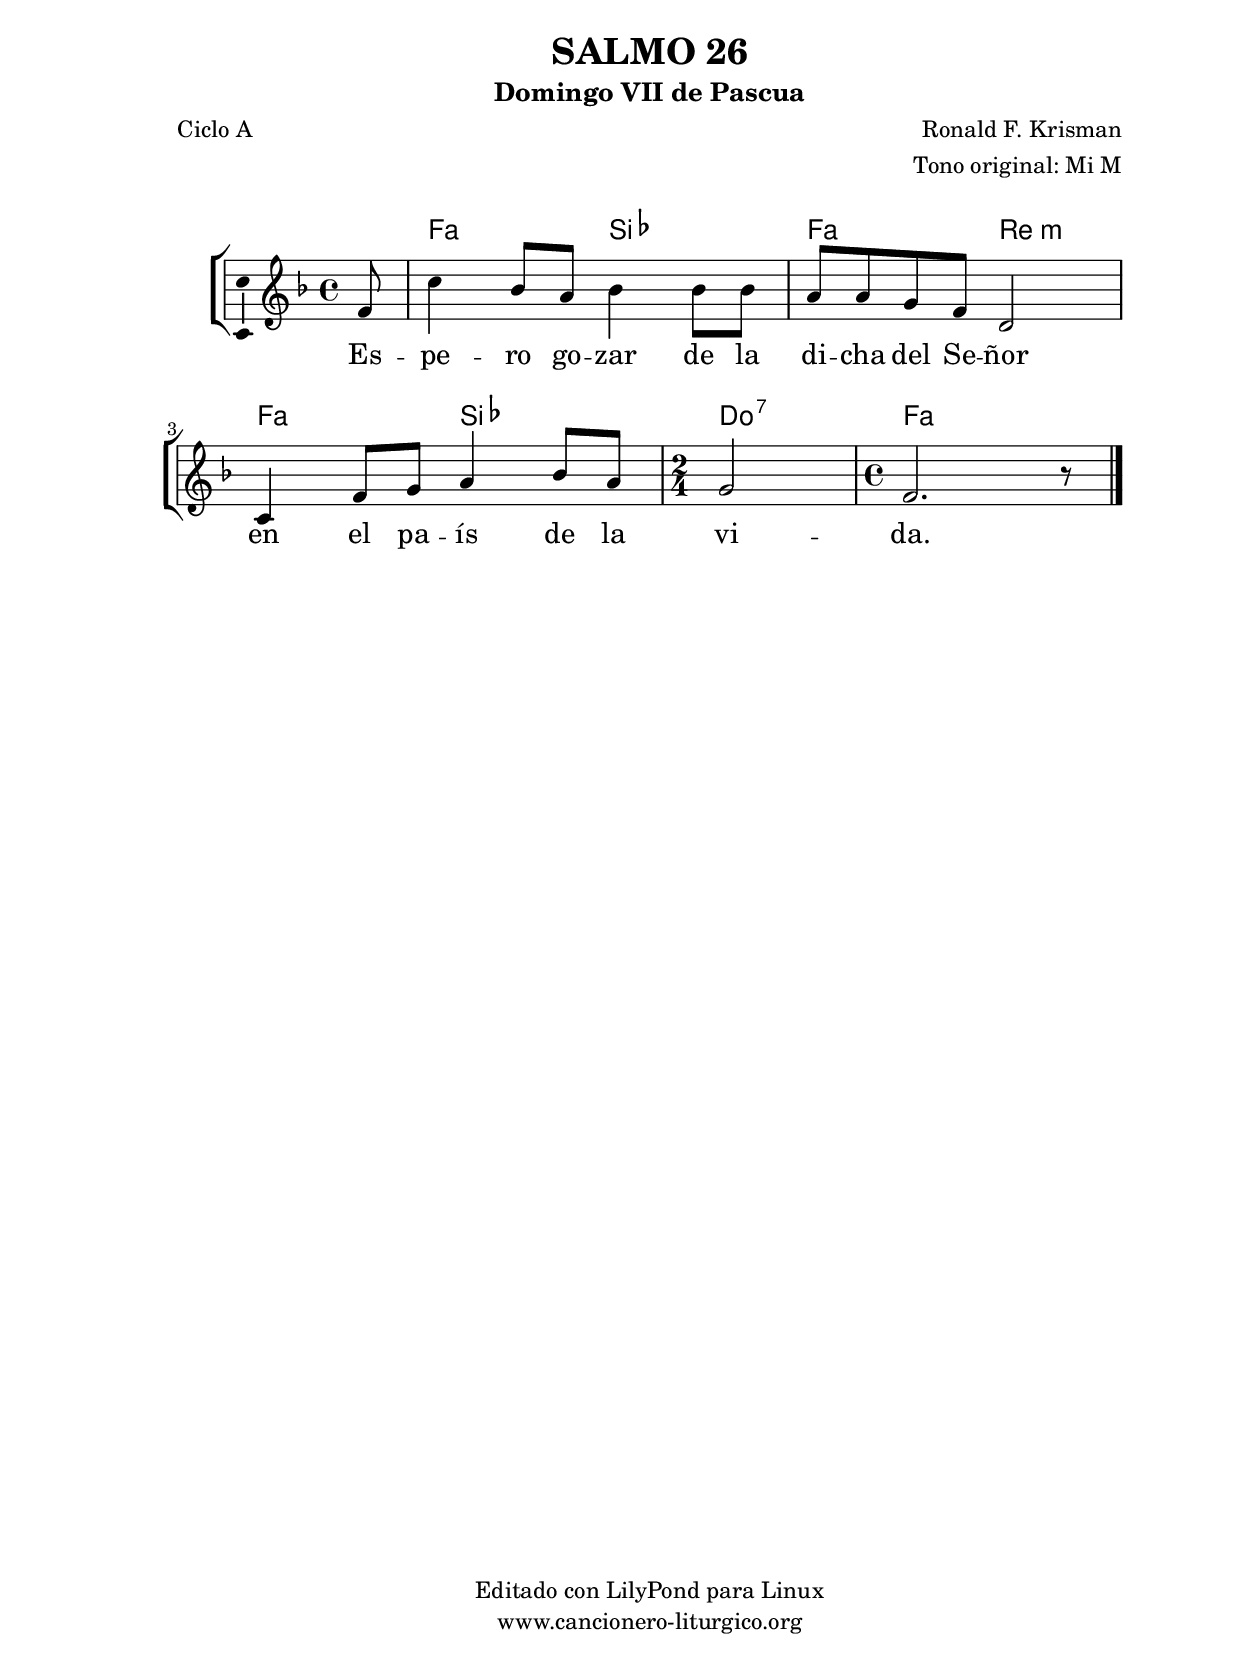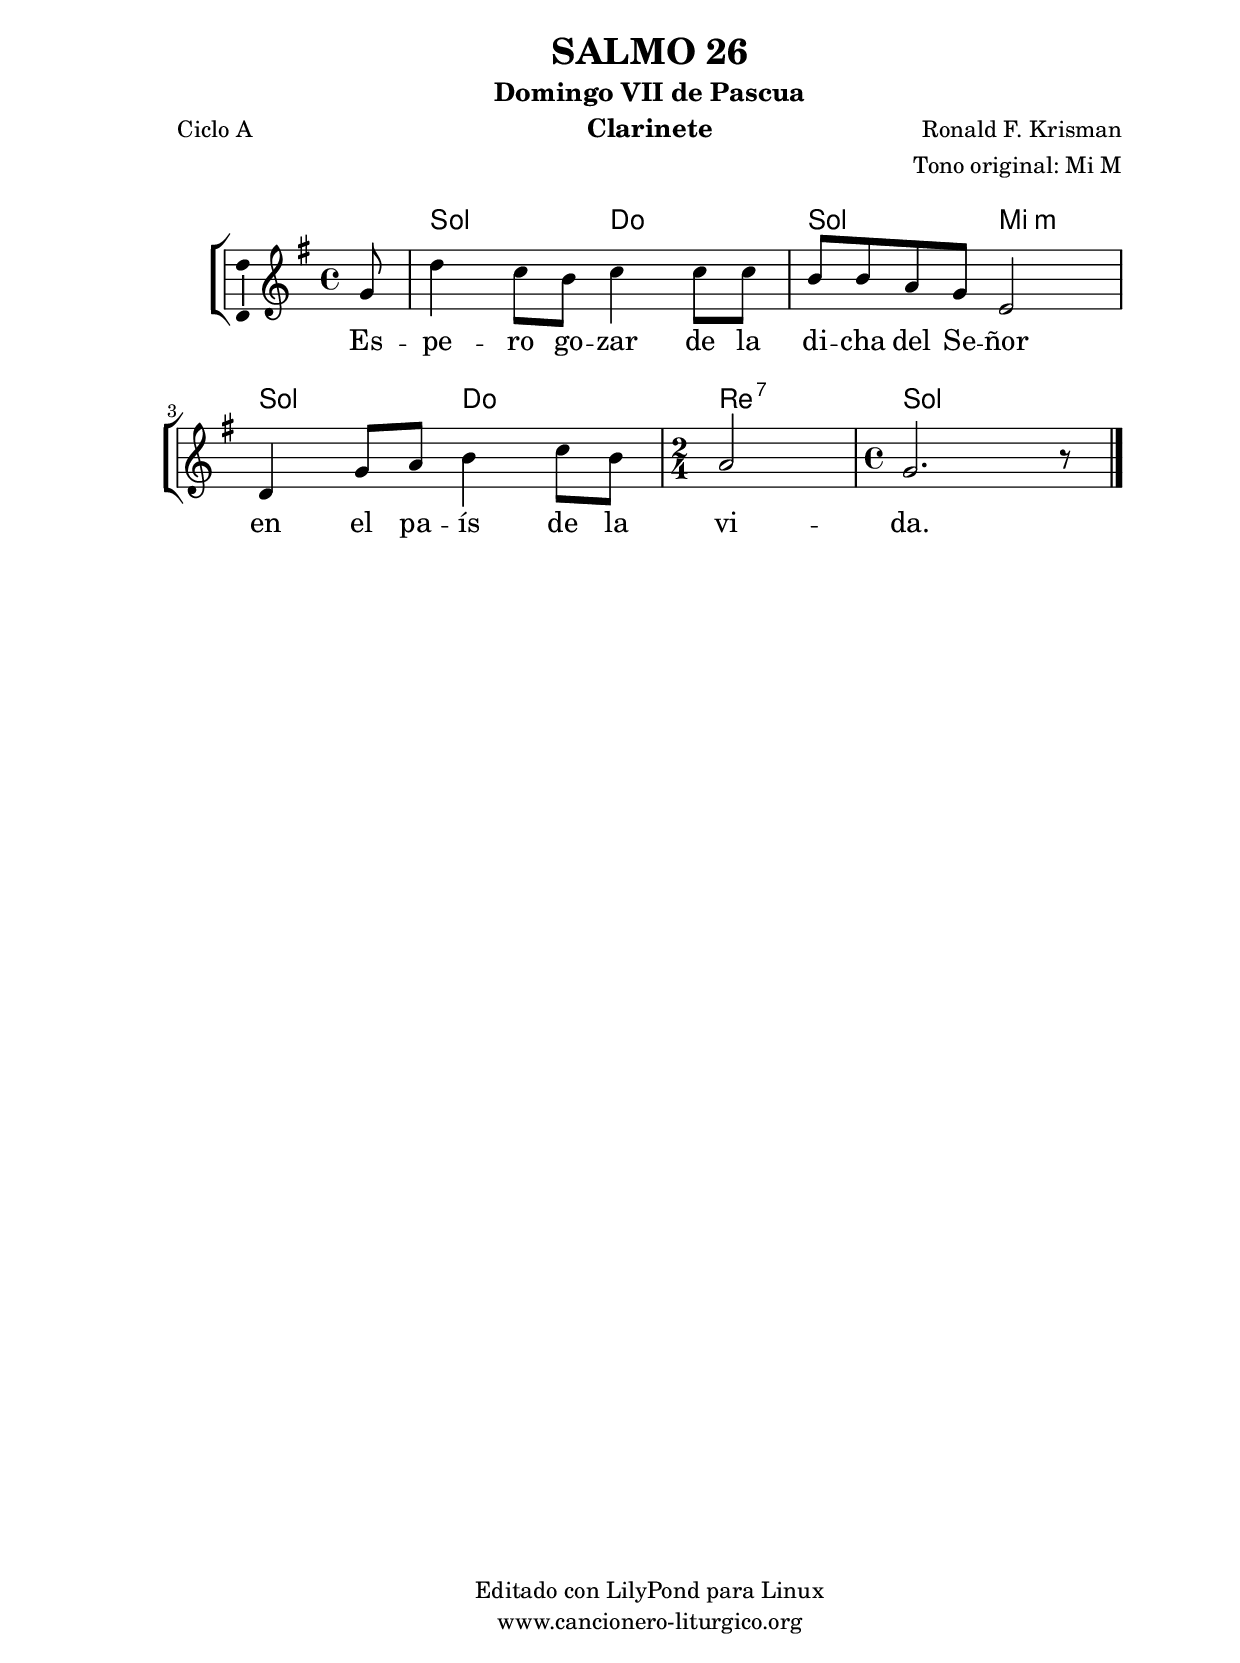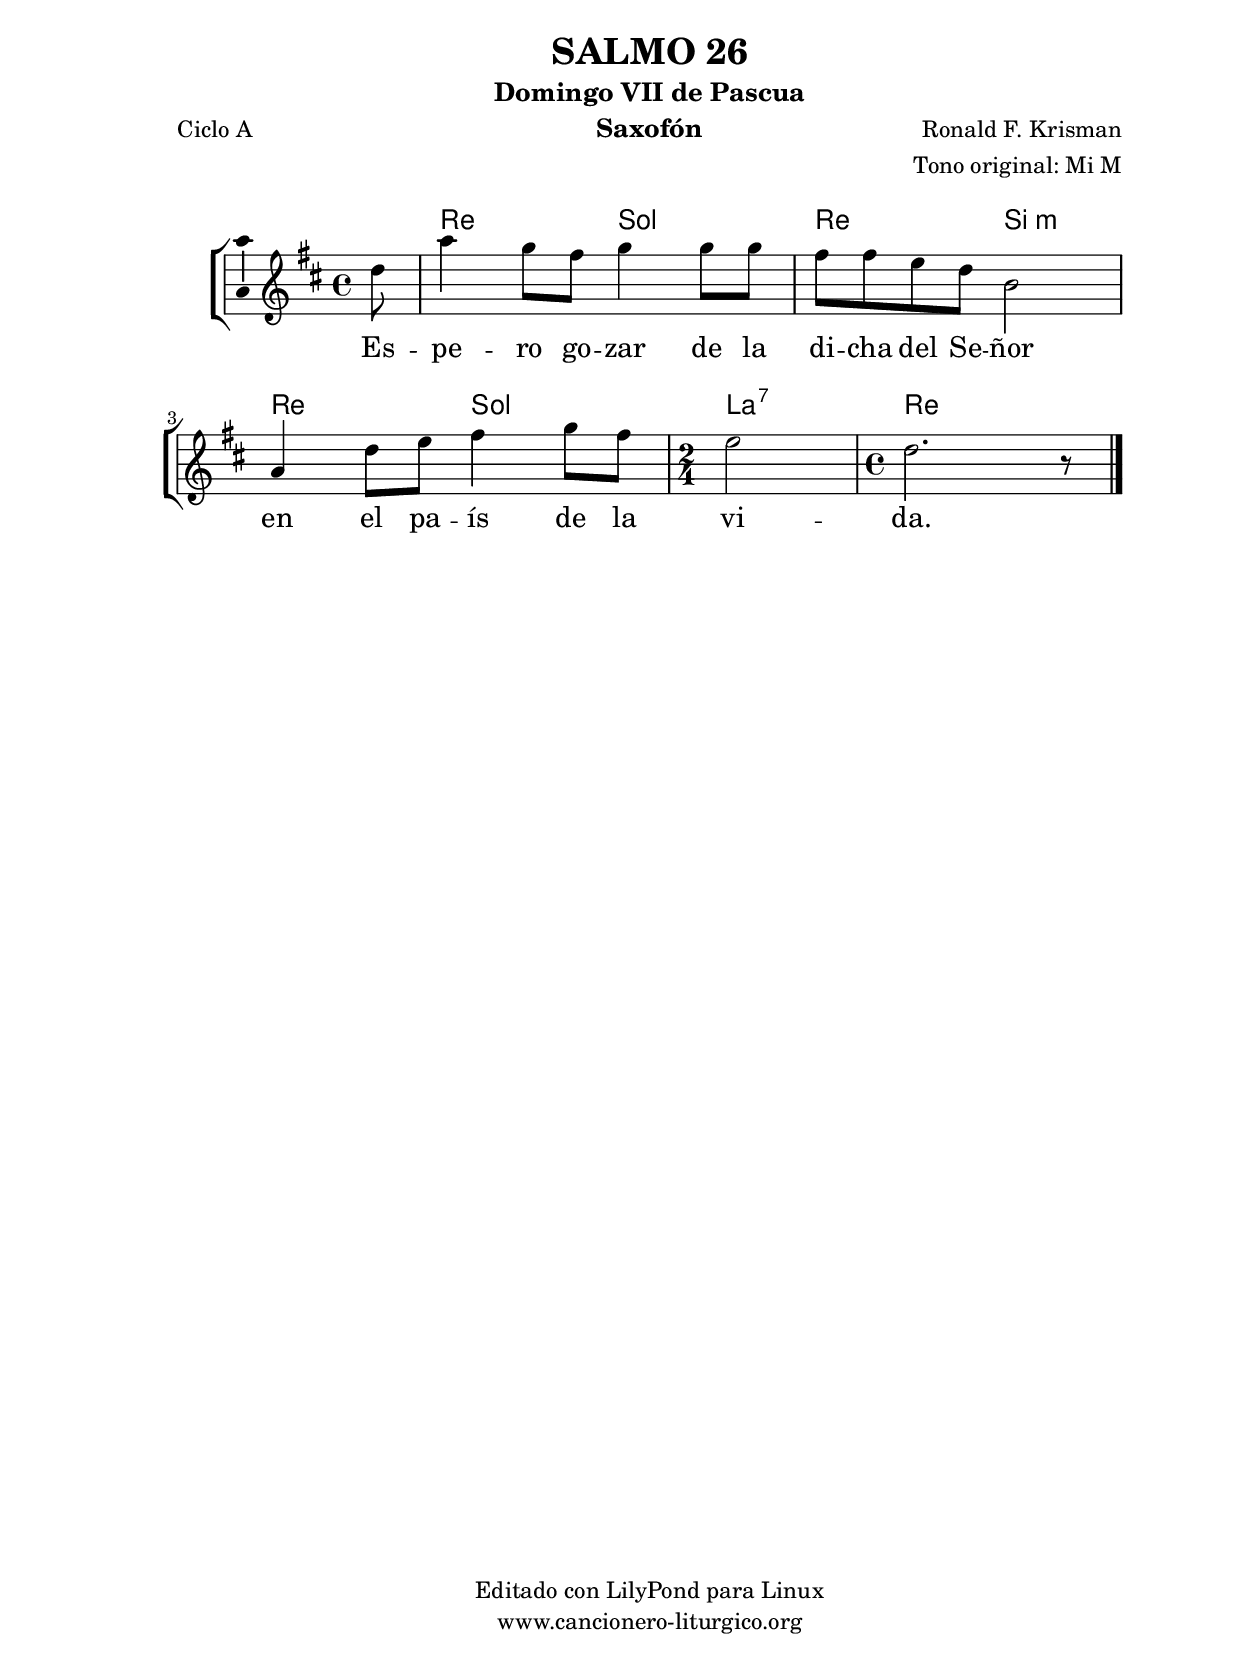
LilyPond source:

%
%para convertir .midi en .wav:
%timidity filename.midi -Ow -o finename.wav
%
%
%Para convertir de .wav a .mp3:
%lame -h -m j filename.wav
%
%
%para escuchar el midi:
%timidity nombrefichero.midi
%


%versión de lilypond para la que se ha escrito esta partitura:
\version "2.16.0"

	%Tamaño papel
	#(set-default-paper-size "a4")
	%Tamaño partitura
	#(set-global-staff-size 20)
	%No responde al pulsar sobre una nota
	#(ly:set-option 'point-and-click #f)

%parámetros del encabezamiento:
\header {
	title = "SALMO 26"
	subtitle = "Domingo VII de Pascua"
	composer = "Ronald F. Krisman"
	poet = "Ciclo A"
	meter = ""
	arranger = "Tono original: Mi M"
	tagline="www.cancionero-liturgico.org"
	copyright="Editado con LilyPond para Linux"
	tiempo = "Pascua"
	usos = "Salmo"
	letra = "Espero gozar de la dicha del Señor en el país de la vida."
	}

%parámetros asociados al papel:
\paper  {
	oddHeaderMarkup = \markup {\fill-line { \on-the-fly #not-first-page \fromproperty #'header:title \on-the-fly #not-first-page \fromproperty #'header:composer }}
	evenHeaderMarkup = \markup {\fill-line { \fromproperty #'header:composer \fromproperty #'header:title }}
	#(set-paper-size "a4")
	print-page-number = ##f
	first-page-number = 1
	print-first-page-number = ##f
%	head-separation = 3.0 \cm
	top-margin = 2.0 \cm
	bottom-margin = 0.5\cm
%%%	bottom-margin = -1.0\cm
	left-margin = 3.0 \cm
	line-width = 16.0 \cm 
	indent = 8\mm
	interscoreline = 2.\mm
	between-system-space = 15\mm
%	para que las partituras no llenen la hoja:
	ragged-bottom = ##t
%	idem para la última hoja:
	ragged-last-bottom = ##f
%	para que las partituras llenen el ancho del papel:
	ragged-last = ##f
	after-title-space = 2.5 \cm
%page-count=1
%system-count=8

	%Flexible Vertical Spacing
%	markup-markup-spacing =
%	#'((basic-distance . 15) (minimum-distance . 15) (padding . 3))
	markup-system-spacing =
	#'((basic-distance . 15) (minimum-distance . 15) (padding . 3))
	system-system-spacing =
	#'((basic-distance . 15) (minimum-distance . 15) (padding . 3))
	score-system-spacing =
	#'((basic-distance . 15) (minimum-distance . 15) (padding . 5))
%	top-system-spacing = % header
%	#'((basic-distance . 8) (minimum-distance . 0) (padding . 3))
%	top-markup-spacing =
%	#'((basic-distance . 20) (minimum-distance . 20) (padding . 3))
	last-bottom-spacing = % footer
	#'((basic-distance . 5) (minimum-distance . 5) (padding . 3))
%	score-markup-spacing =
%	#'((basic-distance . 16) (minimum-distance . 13) (padding . 3))

	}


%parámetros que afectan a toda la partitura:
global =  {
	%clave de sol (G):
	\clef G
	%armadura:
	\transpose e f
	\key e \major
	\tempo 4=100
	\set Score.tempoHideNote = ##t
	}


acordes = {
	\italianChords
	\chordmode {
	\transpose e f
{
s8
e2 a e cis:m e a b:7 e2. s8 %s4

	}
	}
}


melodia = 
{
	\transpose e f
	\relative c'{
	\time 4/4

\partial8
e8
b'4 a8 gis a4 a8 a
gis8 gis fis e cis2
b4 e8 fis gis4 a8 gis
\time 2/4
fis2
\time 4/4
e2. r8 %s4

	\bar "|."
	}
	}


texto = \lyricmode {
Es -- pe -- ro go -- zar de la di -- cha del Se -- ñor
en el pa -- ís de la vi -- da.
	}


acordesStaff = \context ChordNames = acordesStaff <<
	\set chordChanges = ##t
	\acordes
	>>


vozStaff = \context Voice = vozStaff
\with {\consists "Ambitus_engraver"}
<<
%	\set Staff.instrumentName = ""
%	\set Staff.shortInstrumentName = ""
%	\set Staff.midiInstrument = #"clarinet"
%	\set Staff.midiInstrument = #"cello"
%	\set Staff.midiInstrument = #"flute"
	\set Staff.midiInstrument = #"electric guitar (jazz)"
%	\set Staff.midiInstrument = #"english horn"
%	\set Staff.midiInstrument = #"violin"
%	\set Staff.midiInstrument = #"glockenspiel"
	\set Staff.midiMinimumVolume = #0.7
	\set Staff.midiMaximumVolume = #0.9
	\global
	\melodia
	>>


textoStaff = \context Lyrics = textoStaff <<
	\lyricsto vozStaff \texto
	>>

\book {
	\score {
		\context ChoirStaff {
			\override StaffGroup.SystemStartBracket #'collapse-height = #1
			\override Score.SystemStartBar #'collapse-height = #1
			<<
			\acordesStaff
			\vozStaff
			\textoStaff
			>>
			}
		\layout {
	    		\context {
				\Lyrics
				\override LyricText #'font-size = #2
				}
	   		 \context {
				\Score
				%fontSize = #3
				\override StaffSymbol #'staff-space = #(magstep +3)
				%\override Beam #'thickness = #0.55
				%\override SpacingSpanner #'spacing-increment = #1.0
				%\override Slur #'height-limit = #1.5
				}
			}
		}
	\score {
		\unfoldRepeats
		\context ChoirStaff {
			<<
			\acordesStaff
			\vozStaff
			>>
			}
		\midi {
	  		\context {
	  			\Score
				tempoWholesPerMinute = #(ly:make-moment 70 4)
				}
			}
		}
	}

%Partitura para clarinete
#(define output-suffix "C")
\book {
	\header{
		instrument = "Clarinete"
		}
	\score {
		\context ChoirStaff {
			\override StaffGroup.SystemStartBracket #'collapse-height = #1
			\override Score.SystemStartBar #'collapse-height = #1
\transpose c d
			<<
			\acordesStaff
			\vozStaff
			\textoStaff
			>>
			}
		\layout {
	    		\context {
				\Lyrics
				\override LyricText #'font-size = #2
				}
	   		 \context {
				\Score
				\override StaffSymbol #'staff-space = #(magstep +3)
				}
			}
		}
	}

%Partitura para saxofón
#(define output-suffix "S")
\book {
	\header{
		instrument = "Saxofón"
		}
	\score {
		\context ChoirStaff {
			\override StaffGroup.SystemStartBracket #'collapse-height = #1
			\override Score.SystemStartBar #'collapse-height = #1
\transpose c a
			<<
			\acordesStaff
			\vozStaff
			\textoStaff
			>>
			}
		\layout {
	    		\context {
				\Lyrics
				\override LyricText #'font-size = #2
				}
	   		 \context {
				\Score
				\override StaffSymbol #'staff-space = #(magstep +3)
				}
			}
		}
	}

